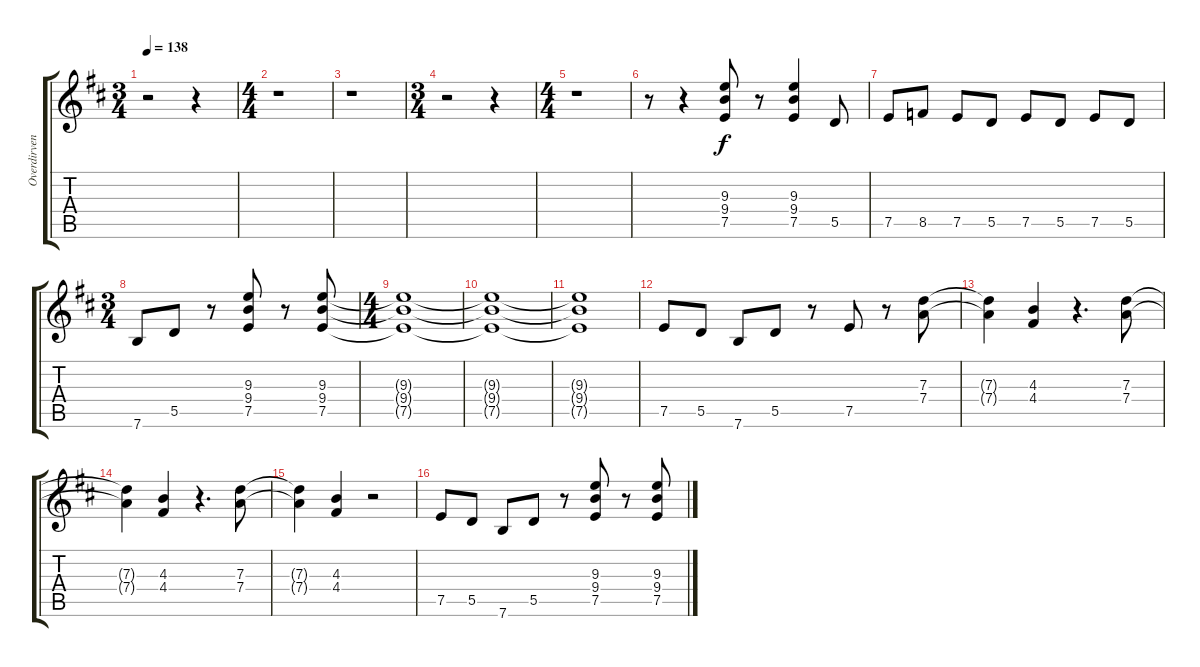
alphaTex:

\track ("Overdirven Guitar" "Overdirven") {instrument distortionguitar}
\staff {score tabs}
\tuning (E4 B3 G3 D3 A2 E2) {hide}
\ts (3 4)
\tempo 138
\clef g2
\ks d
r.2{dy f} r.4 |
\ts (4 4)
r.1 |
r.1 |
\ts (3 4)
r.2 r.4 |
\ts (4 4)
r.1 |
r.8 r.4 (9.3 9.4 7.5).8 r.8 (9.3 9.4 7.5).4 5.5.8 |
7.5.8 8.5.8 7.5.8 5.5.8 7.5.8 5.5.8 7.5.8 5.5.8 |
\ts (3 4)
7.6.8 5.5.8 r.8 (9.3 9.4 7.5).8 r.8 (9.3 9.4 7.5).8 |
\ts (4 4)
(9.3{t} 9.4{t} 7.5{t}).1 |
(9.3{t} 9.4{t} 7.5{t}).1 |
(9.3{t} 9.4{t} 7.5{t}).1 |
7.5.8 5.5.8 7.6.8 5.5.8 r.8 7.5.8 r.8 (7.3 7.4).8 |
(7.3{t} 7.4{t}).4 (4.3 4.4).4 r.4{d} (7.3 7.4).8 |
(7.3{t} 7.4{t}).4 (4.3 4.4).4 r.4{d} (7.3 7.4).8 |
(7.3{t} 7.4{t}).4 (4.3 4.4).4 r.2 |
7.5.8 5.5.8 7.6.8 5.5.8 r.8 (9.3 9.4 7.5).8 r.8 (9.3 9.4 7.5).8
